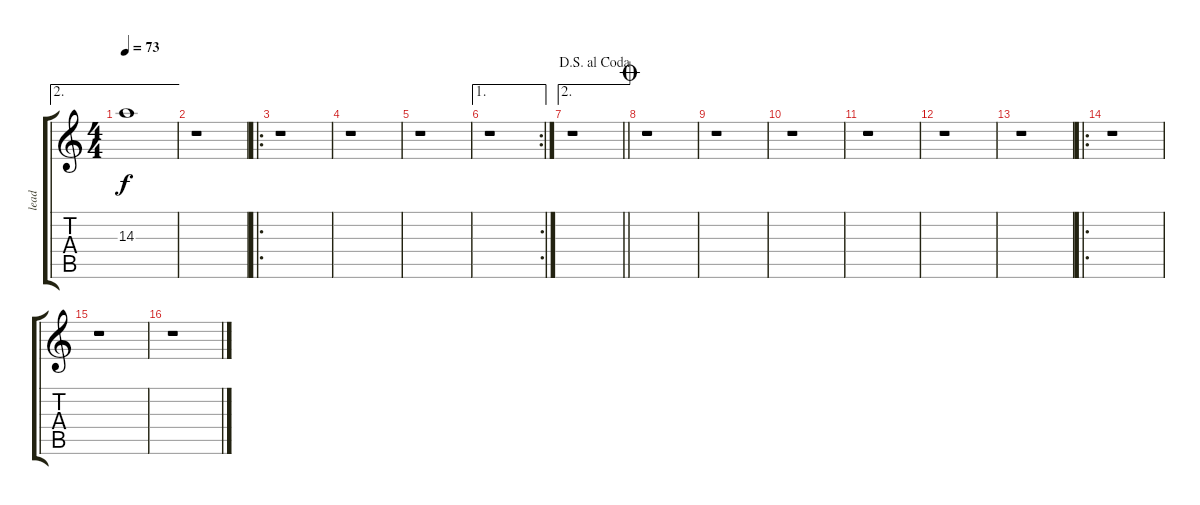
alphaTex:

\track ("lead" "lead") {instrument distortionguitar}
\staff {score tabs}
\tuning (E4 B3 G3 D3 A2 E2) {hide}
\ae 2
\ts (4 4)
\tempo 73
\clef g2
\ks c
14.3.1{dy f} |
r.1 |
\ro
r.1 |
r.1 |
r.1 |
\ae 1
\rc 2
r.1 |
\ae 2
\jump dalsegnoalcoda
\barLineRight lightlight
r.1 |
\jump coda
r.1 |
r.1 |
r.1 |
r.1 |
r.1 |
r.1 |
\ro
r.1 |
r.1 |
r.1
